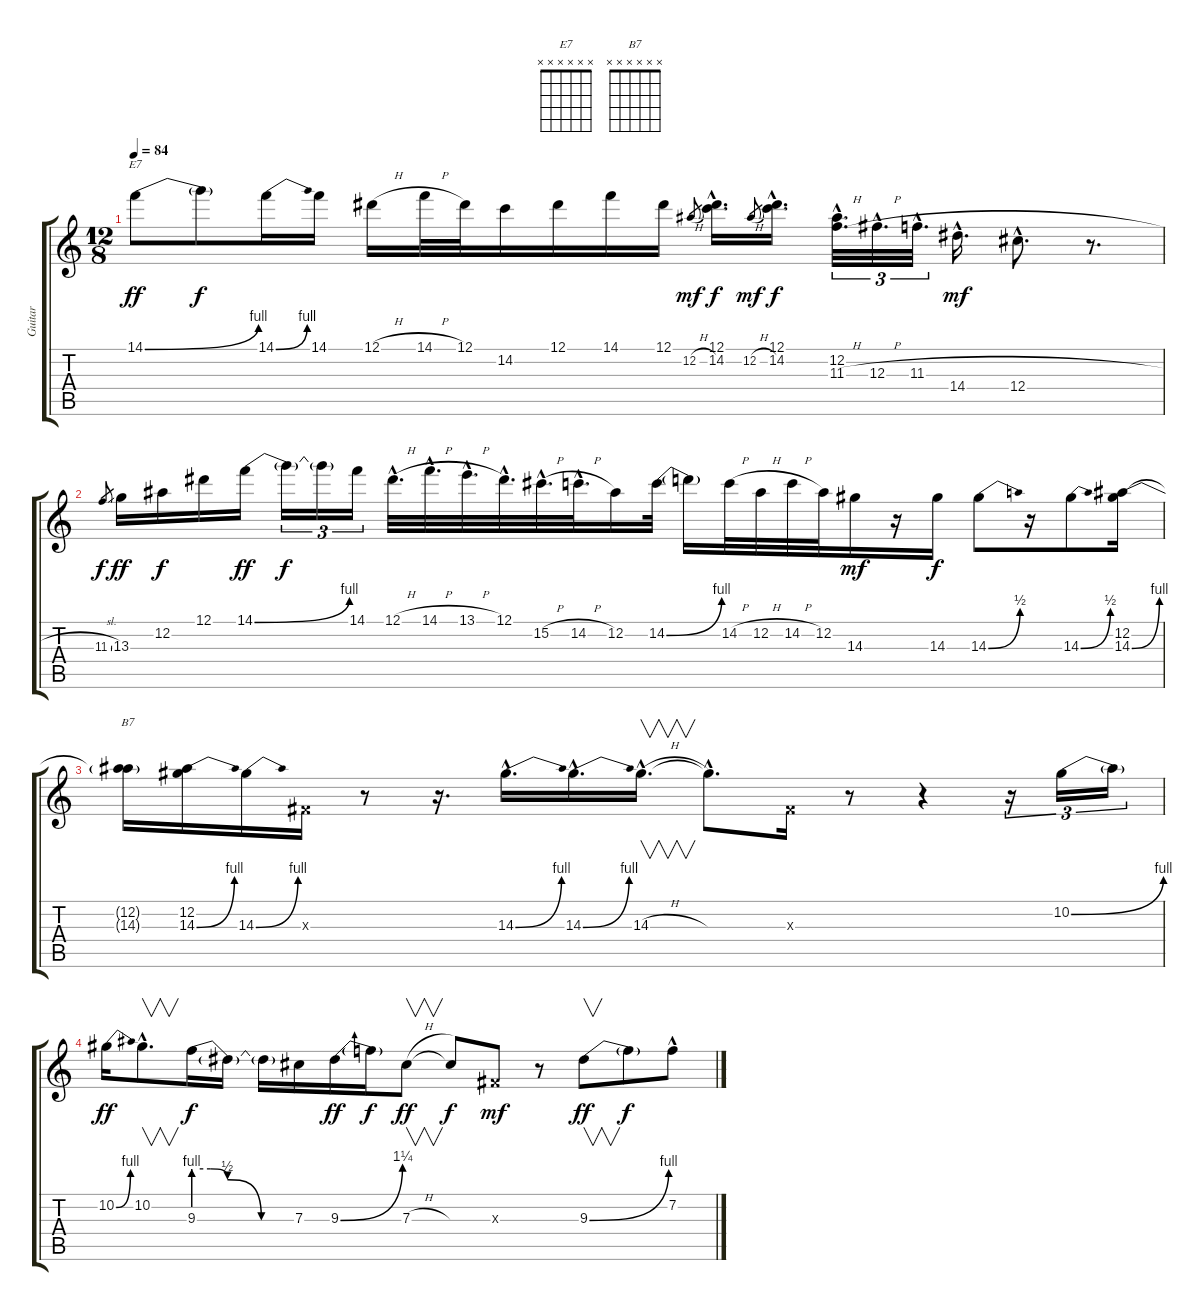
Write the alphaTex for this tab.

\track ("Guitar" "Guitar") {instrument overdrivenguitar}
\staff {score tabs}
\tuning (Eb4 Bb3 Gb3 Db3 Ab2 Eb2) {hide}
\chord ("E7" x x x x x x) {firstfret 0}
\chord ("B7" x x x x x x) {firstfret 0}
\ts (12 8)
\tempo 84
\clef g2
\ks c
14.1{be (bend 0 0 60 4)}.8{ch "E7" dy ff} 14.1{t}.8{dy f} 14.1{be (bend 0 0 60 4)}.16 14.1.16 12.1{h}.16 14.1{h}.32 12.1.32 14.2.16 12.1.16 14.1.16 12.1.16 12.2{h}.8{gr dy mf} (12.1{hac} 14.2{hac}).16{d dy f} 12.2{h}.8{gr dy mf} (12.1{hac} 14.2{hac}).16{d dy f} (12.2{hac} 11.3{h hac}).32{d tu (3 2)} 12.3{h hac}.32{d tu (3 2)} 11.3{h hac}.32{d tu (3 2)} 14.4{hac}.16{d dy mf} 12.4{hac}.8{d} r.8{d} |
11.3{sl}.8{gr dy f} 13.3.16{dy ff} 12.2.16{dy f} 12.1.16 14.1{be (bend 0 0 60 4)}.16{dy ff} 14.1{t}.16{tu (3 2) dy f} 14.1{t}.16{tu (3 2)} 14.1.16{tu (3 2)} 12.1{h hac}.32{d} 14.1{h hac}.32{d} 13.1{h hac}.32{d} 12.1{hac}.32{d} 15.2{h hac}.32{d} 14.2{h hac}.32{d} 12.2.16 14.2{be (bend 0 0 60 4)}.32 14.2{t}.16 14.2{h}.32 12.2{h}.32 14.2{h}.32 12.2.32 14.3.16{dy mf} r.16 14.3.16{dy f} 14.3{be (bend 0 0 60 2)}.8 r.16 14.3{be (bend 0 0 60 2)}.8 (12.2 14.3{be (bend 0 0 60 4)}).16 |
(12.2{t} 14.3{t}).16{ch "B7"} (12.2 14.3{be (bend 0 0 60 4)}).16 14.3{be (bend 0 0 60 4)}.16 0.3{x}.16 r.8 r.16{d} 14.3{be (bend 0 0 60 4) hac}.16{d} 14.3{be (bend 0 0 60 4) hac}.16{d} 14.3{h hac}.16{v d} 14.3{hac t}.8{d} 0.3{x}.16 r.8 r.4 r.16{tu (3 2)} 10.2{be (bend 0 0 60 4)}.16{tu (3 2)} 10.2{t}.16{tu (3 2)} |
10.2{be (bend 0 0 60 4)}.16{dy ff} 10.2{hac}.8{v d} 9.3{be (custom 0 4 10 4 20 2 40 0 60 0)}.16{dy f} 9.3{t}.16 9.3{t}.16 7.3.16 9.3{be (bend 0 0 60 5)}.16{dy ff} 9.3{t}.16{dy f} 7.3{h}.8{v dy ff} 7.3{t}.8{dy f} 0.3{x}.8{dy mf} r.8 9.3{be (bend 0 0 60 4)}.8{v dy ff} 9.3{t}.8{dy f} 7.2{hac}.8
